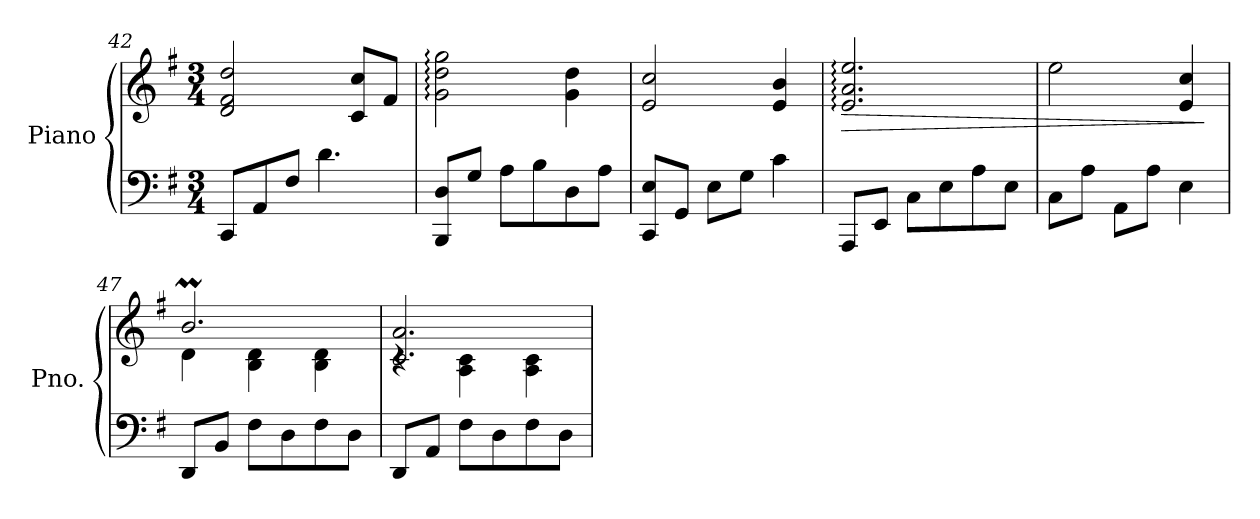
**kern	**kern	**dynam
*part1	*part1	*part1
*staff2	*staff1	*staff1/2
*I"Piano	*	*
*I'Pno.	*	*
*clefF4	*clefG2	*
*k[f#]	*k[f#]	*
*M3/4	*M3/4	*
=42	=42	=42
8CC/L	2d/ 2f#/ 2dd/	.
8AA/	.	.
8F#/J	.	.
4.d\	.	.
.	8c/ 8cc/L	.
.	8f#/J	.
=43	=43	=43
8BBB/ 8D/L	2g\: 2dd\: 2gg\:	.
8G/J	.	.
8A\L	.	.
8B\	.	.
8D\	4g\ 4dd\	.
8A\J	.	.
=44	=44	=44
8CC/ 8E/L	2e/ 2cc/	.
8GG/J	.	.
8E\L	.	.
8G\J	.	.
4c\	4e/ 4b/	.
!!LO:LB:g=z
=45	=45	=45
!	!	!LO:HP:b
8AAA/L	2.e/: 2.a/: 2.ee/:	>
8EE/J	.	.
8C\L	.	.
8E\	.	.
8A\	.	.
8E\J	.	.
=46	=46	=46
8C\L	2ee\	.
8A\J	.	.
8AA\L	.	.
8A\J	.	.
4E\	4e/ 4cc/	.
.	.	]
=47	=47	=47
*	*^	*
8DD/L	2.bm/	4d\	.
8BB/J	.	.	.
8F#\L	.	4B\ 4d\	.
8D\	.	.	.
8F#\	.	4B\ 4d\	.
8D\J	.	.	.
=48	=48	=48	=48
8DD/L	2.c/ 2.a/	4rc	.
8AA/J	.	.	.
8F#\L	.	4A\ 4c\	.
8D\	.	.	.
8F#\	.	4A\ 4c\	.
8D\J	.	.	.
*	*v	*v	*
=	=	=
*-	*-	*-
